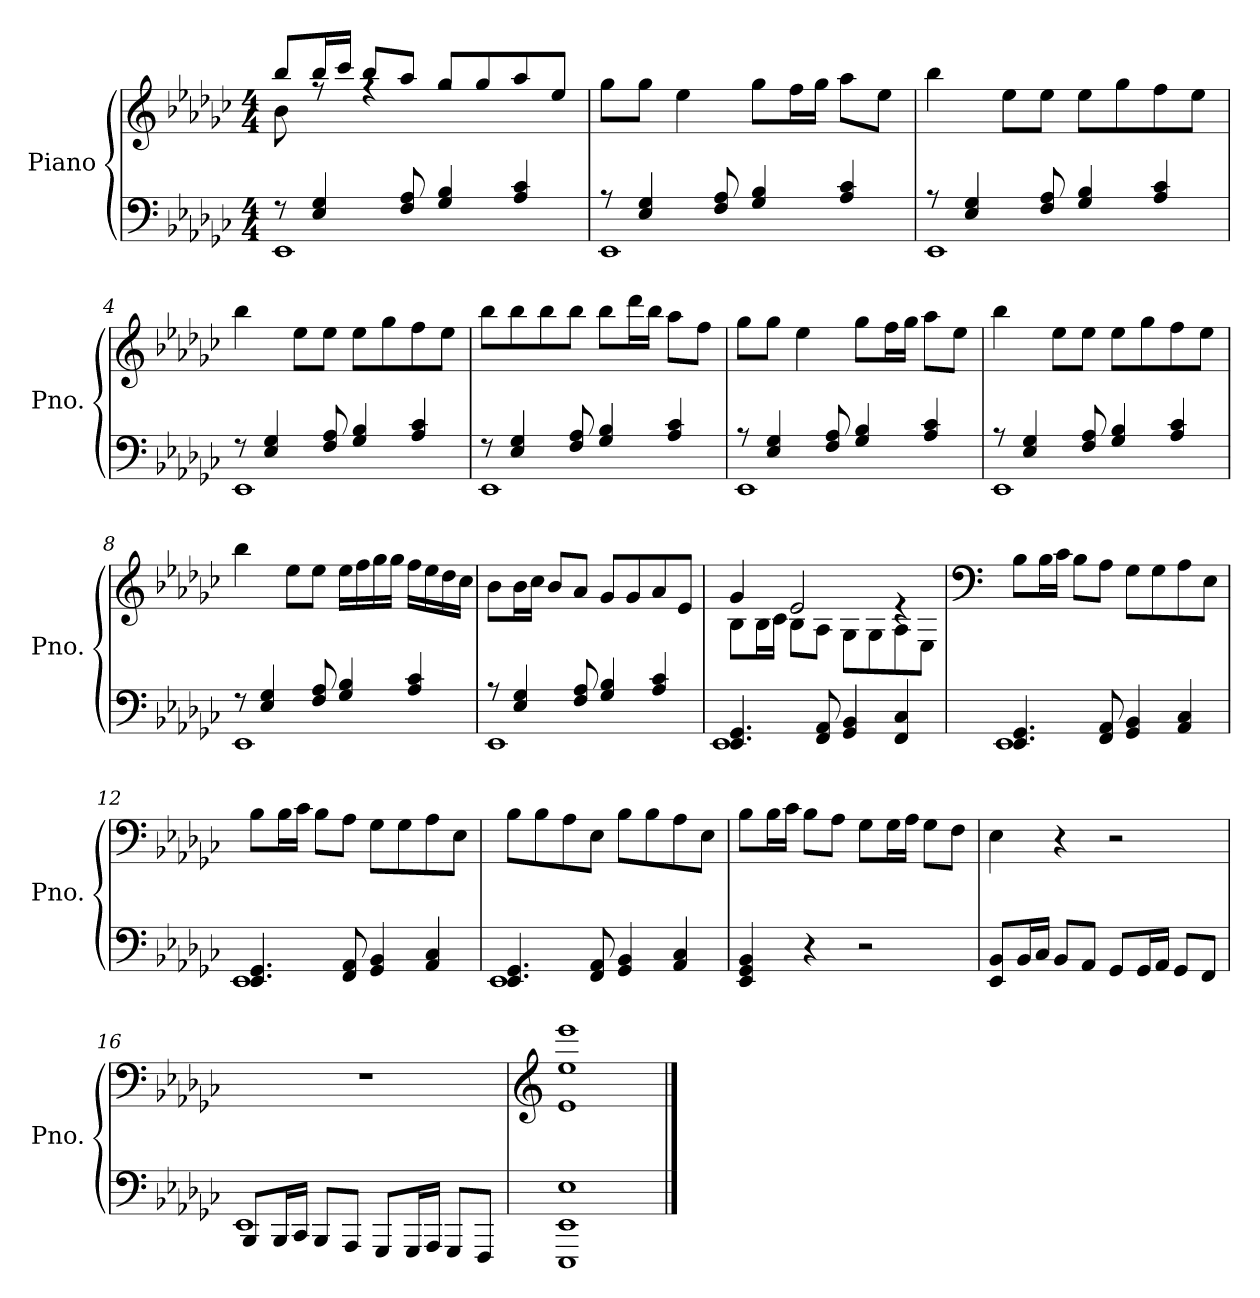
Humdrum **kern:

**kern	**kern
*part1	*part1
*staff2	*staff1
*I"Piano	*
*I'Pno.	*
*clefF4	*clefG2
*k[b-e-a-d-g-c-]	*k[b-e-a-d-g-c-]
*M4/4	*M4/4
=1	=1
*^	*^
8r	1EE-	8bb-/L	8b-\
4E-/ 4G-/	.	16bb-/L	8rff
.	.	16ccc-/JJ	.
.	.	8bb-/L	4rff
8F/ 8A-/	.	8aa-/J	.
4G-/ 4B-/	.	8gg-/L	2rff
.	.	8gg-/	.
4A-/ 4c-/	.	8aa-/	.
.	.	8ee-/J	.
*	*	*v	*v
=2	=2	=2
8r	1EE-	8gg-\L
4E-/ 4G-/	.	8gg-\J
.	.	4ee-\
8F/ 8A-/	.	.
4G-/ 4B-/	.	8gg-\L
.	.	16ff\L
.	.	16gg-\JJ
4A-/ 4c-/	.	8aa-\L
.	.	8ee-\J
=3	=3	=3
8r	1EE-	4bb-\
4E-/ 4G-/	.	.
.	.	8ee-\L
8F/ 8A-/	.	8ee-\J
4G-/ 4B-/	.	8ee-\L
.	.	8gg-\
4A-/ 4c-/	.	8ff\
.	.	8ee-\J
=4	=4	=4
8r	1EE-	4bb-\
4E-/ 4G-/	.	.
.	.	8ee-\L
8F/ 8A-/	.	8ee-\J
4G-/ 4B-/	.	8ee-\L
.	.	8gg-\
4A-/ 4c-/	.	8ff\
.	.	8ee-\J
!!LO:LB:g=z
=5	=5	=5
8r	1EE-	8bb-\L
4E-/ 4G-/	.	8bb-\
.	.	8bb-\
8F/ 8A-/	.	8bb-\J
4G-/ 4B-/	.	8bb-\L
.	.	16ddd-\L
.	.	16bb-\JJ
4A-/ 4c-/	.	8aa-\L
.	.	8ff\J
=6	=6	=6
8r	1EE-	8gg-\L
4E-/ 4G-/	.	8gg-\J
.	.	4ee-\
8F/ 8A-/	.	.
4G-/ 4B-/	.	8gg-\L
.	.	16ff\L
.	.	16gg-\JJ
4A-/ 4c-/	.	8aa-\L
.	.	8ee-\J
=7	=7	=7
8r	1EE-	4bb-\
4E-/ 4G-/	.	.
.	.	8ee-\L
8F/ 8A-/	.	8ee-\J
4G-/ 4B-/	.	8ee-\L
.	.	8gg-\
4A-/ 4c-/	.	8ff\
.	.	8ee-\J
!!LO:LB:g=z
=8	=8	=8
8r	1EE-	4bb-\
4E-/ 4G-/	.	.
.	.	8ee-\L
8F/ 8A-/	.	8ee-\J
4G-/ 4B-/	.	16ee-\LL
.	.	16ff\
.	.	16gg-\
.	.	16gg-\JJ
4A-/ 4c-/	.	16ff\LL
.	.	16ee-\
.	.	16dd-\
.	.	16cc-\JJ
=9	=9	=9
8r	1EE-	8b-\L
4E-/ 4G-/	.	16b-\L
.	.	16cc-\JJ
.	.	8b-/L
8F/ 8A-/	.	8a-/J
4G-/ 4B-/	.	8g-/L
.	.	8g-/
4A-/ 4c-/	.	8a-/
.	.	8e-/J
=10	=10	=10
*	*	*^
4.EE-/ 4.GG-/	1EE-	4g-/	8B-\L
.	.	.	16B-\L
.	.	.	16c-\JJ
.	.	2e-/	8B-\L
8FF/ 8AA-/	.	.	8A-\J
4GG-/ 4BB-/	.	.	8G-\L
.	.	.	8G-\
4FF/ 4C-/	.	4re	8A-\
.	.	.	8E-\J
*	*	*v	*v
!!LO:LB:g=z
=11	=11	=11
*	*	*clefF4
4.EE-/ 4.GG-/	1EE-	8B-\L
.	.	16B-\L
.	.	16c-\JJ
.	.	8B-\L
8FF/ 8AA-/	.	8A-\J
4GG-/ 4BB-/	.	8G-\L
.	.	8G-\
4AA-/ 4C-/	.	8A-\
.	.	8E-\J
=12	=12	=12
4.EE-/ 4.GG-/	1EE-	8B-\L
.	.	16B-\L
.	.	16c-\JJ
.	.	8B-\L
8FF/ 8AA-/	.	8A-\J
4GG-/ 4BB-/	.	8G-\L
.	.	8G-\
4AA-/ 4C-/	.	8A-\
.	.	8E-\J
=13	=13	=13
4.EE-/ 4.GG-/	1EE-	8B-\L
.	.	8B-\
.	.	8A-\
8FF/ 8AA-/	.	8E-\J
4GG-/ 4BB-/	.	8B-\L
.	.	8B-\
4AA-/ 4C-/	.	8A-\
.	.	8E-\J
*v	*v	*
=14	=14
4EE-/ 4GG-/ 4BB-/	8B-\L
.	16B-\L
.	16c-\JJ
4r	8B-\L
.	8A-\J
2r	8G-\L
.	16G-\L
.	16A-\JJ
.	8G-\L
.	8F\J
!!LO:LB:g=z
=15	=15
8EE-/ 8BB-/L	4E-\
16BB-/L	.
16C-/JJ	.
8BB-/L	4r
8AA-/J	.
8GG-/L	2r
16GG-/L	.
16AA-/JJ	.
8GG-/L	.
8FF/J	.
=16	=16
*^	*
8BBB-/L	1EE-	1r
16BBB-/L	.	.
16CC-/JJ	.	.
8BBB-/L	.	.
8AAA-/J	.	.
8GGG-/L	.	.
16GGG-/L	.	.
16AAA-/JJ	.	.
8GGG-/L	.	.
8FFF/J	.	.
*v	*v	*
=17	=17
*	*clefG2
1EEE- 1EE- 1E-	1e- 1ee- 1eee-
==	==
*-	*-
